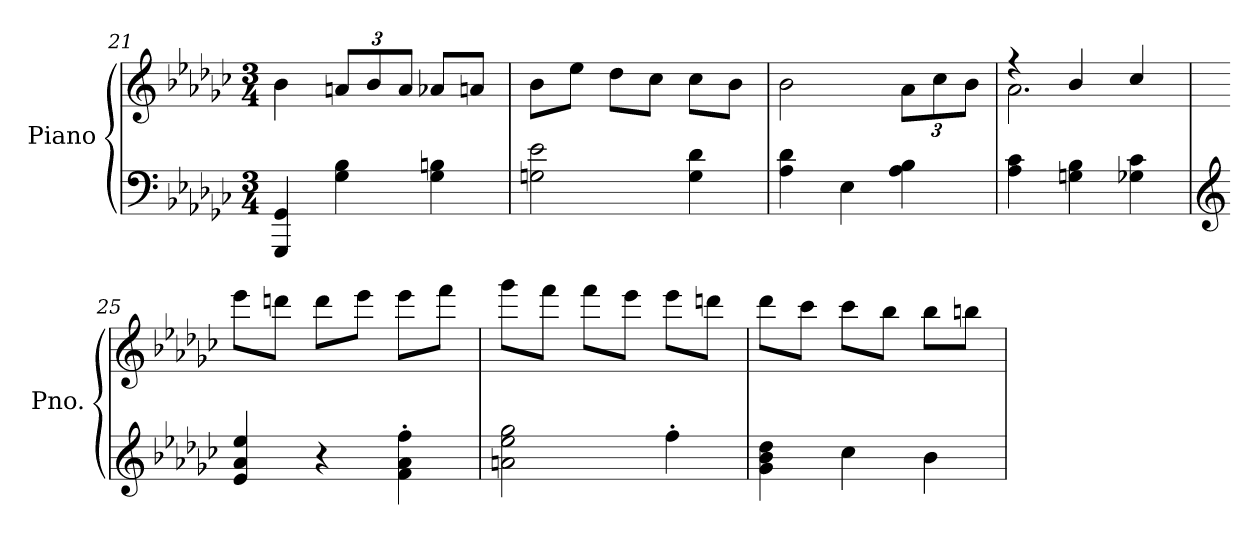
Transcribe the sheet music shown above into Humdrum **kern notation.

**kern	**kern
*part1	*part1
*staff2	*staff1
*I"Piano	*
*I'Pno.	*
*clefF4	*clefG2
*k[b-e-a-d-g-c-]	*k[b-e-a-d-g-c-]
*M3/4	*M3/4
=21	=21
4GGG-/ 4GG-/	4b-\
*	*Xbrackettup
4G-\ 4B-\	12an/L
.	12b-/
.	12a/J
4G-\ 4Bn\	8a-X/L
.	8an/J
=22	=22
2Gn\ 2e-\	8b-\L
.	8ee-\J
.	8dd-\L
.	8cc-\J
4G\ 4d-\	8cc-\L
.	8b-\J
=23	=23
4A-\ 4d-\	2b-\
4E-\	.
4A-\ 4B-\	12a-\L
.	12cc-\
.	12b-\J
=24	=24
*	*^
4A-\ 4c-\	4r	2.a-\
4Gn\ 4B-\	4b-/	.
4G-X\ 4c-\	4cc-/	.
!!LO:LB:g=z	!!
=25	=25	=25
*clefG2	*	*
4e-/ 4a-/ 4ee-/	8eee-\L	2.ryy
.	8dddn\J	.
4r	8ddd\L	.
.	8eee-\J	.
4f\' 4a-\' 4ff\'	8eee-\L	.
.	8fff\J	.
*	*v	*v
=26	=26
2an\ 2ee-\ 2gg-\	8ggg-\L
.	8fff\J
.	8fff\L
.	8eee-\J
4ff'\	8eee-\L
.	8dddn\J
=27	=27
4g-\ 4b-\ 4dd-\	8ddd-\L
.	8ccc-\J
4cc-\	8ccc-\L
.	8bb-\J
4b-\	8bb-\L
.	8bbn\J
=	=
*-	*-
